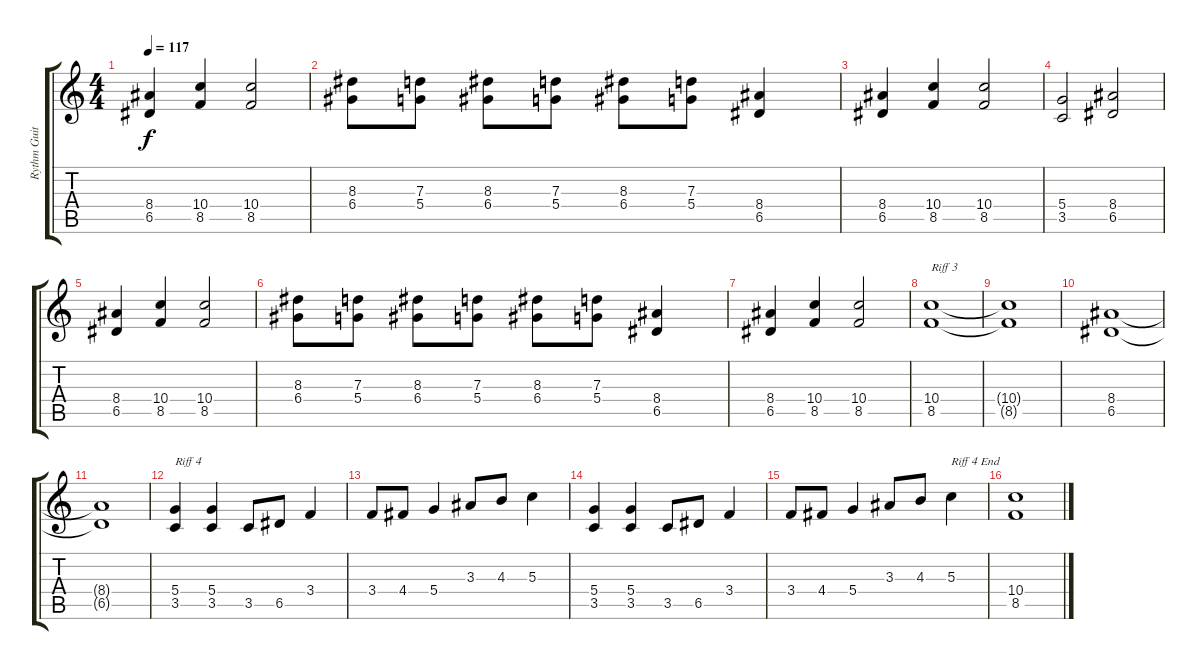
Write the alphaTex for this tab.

\track ("Rythm Guitar" "Rythm Guit") {instrument overdrivenguitar}
\staff {score tabs}
\tuning (E4 B3 G3 D3 A2 E2) {hide}
\ts (4 4)
\tempo 117
\clef g2
\ks c
(8.4 6.5).4{dy f} (10.4 8.5).4 (10.4 8.5).2 |
(8.3 6.4).8 (7.3 5.4).8 (8.3 6.4).8 (7.3 5.4).8 (8.3 6.4).8 (7.3 5.4).8 (8.4 6.5).4 |
(8.4 6.5).4 (10.4 8.5).4 (10.4 8.5).2 |
(5.4 3.5).2 (8.4 6.5).2 |
(8.4 6.5).4 (10.4 8.5).4 (10.4 8.5).2 |
(8.3 6.4).8 (7.3 5.4).8 (8.3 6.4).8 (7.3 5.4).8 (8.3 6.4).8 (7.3 5.4).8 (8.4 6.5).4 |
(8.4 6.5).4 (10.4 8.5).4 (10.4 8.5).2 |
(10.4 8.5).1{txt "Riff 3"} |
(10.4{t} 8.5{t}).1 |
(8.4 6.5).1 |
(8.4{t} 6.5{t}).1 |
(5.4 3.5).4{txt "Riff 4"} (5.4 3.5).4 3.5.8 6.5.8 3.4.4 |
3.4.8 4.4.8 5.4.4 3.3.8 4.3.8 5.3.4 |
(5.4 3.5).4 (5.4 3.5).4 3.5.8 6.5.8 3.4.4 |
3.4.8 4.4.8 5.4.4 3.3.8 4.3.8 5.3.4{txt "Riff 4 End"} |
(10.4 8.5).1
